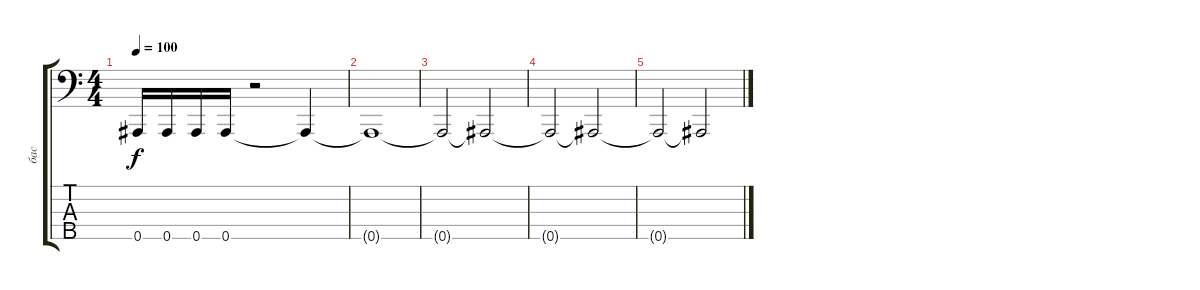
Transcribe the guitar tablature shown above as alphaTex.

\track ("бас" "бас") {instrument electricbassfinger}
\staff {score tabs}
\tuning (Gb2 Db2 Ab1 Eb1 Bb0) {hide}
\ts (4 4)
\tempo 100
\clef f4
\ks c
0.5.16{dy f} 0.5.16 0.5.16 0.5.16 r.2 0.5{t}.4 |
0.5{t}.1 |
0.5{t}.2 0.5{t}.2 |
0.5{t}.2 0.5{t}.2 |
0.5{t}.2 0.5{t}.2
